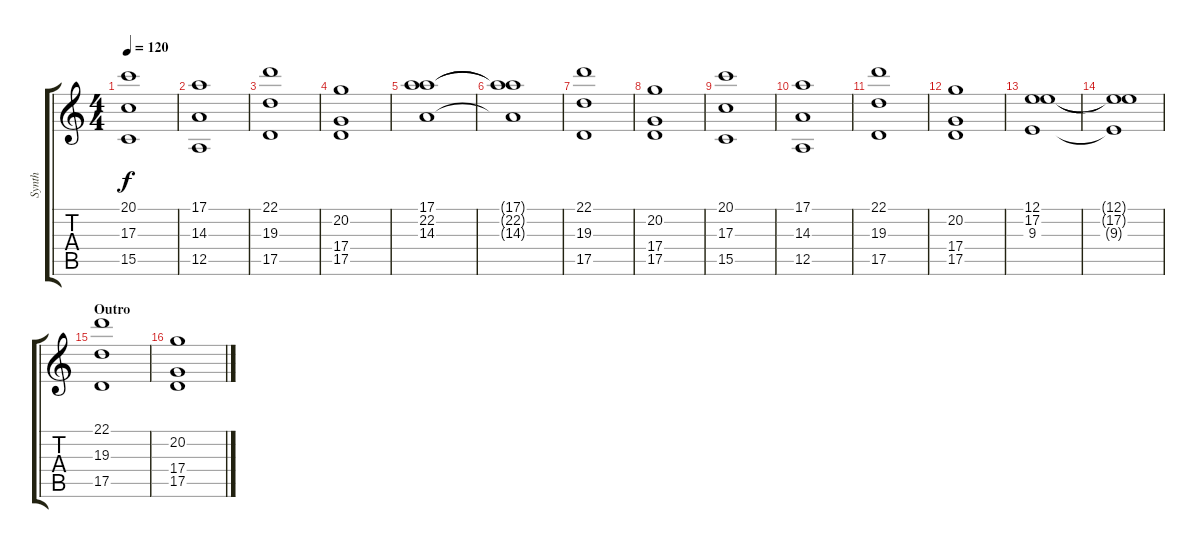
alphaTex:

\track ("Synth" "Synth") {instrument stringensemble1}
\staff {score tabs}
\tuning (E4 B3 G3 D3 A2 E2) {hide}
\ts (4 4)
\tempo 120
\clef g2
\ks c
(20.1 17.3 15.5).1{dy f} |
(17.1 14.3 12.5).1 |
(22.1 19.3 17.5).1 |
(20.2 17.4 17.5).1 |
(17.1 22.2 14.3).1 |
(17.1{t} 22.2{t} 14.3{t}).1 |
(22.1 19.3 17.5).1 |
(20.2 17.4 17.5).1 |
(20.1 17.3 15.5).1 |
(17.1 14.3 12.5).1 |
(22.1 19.3 17.5).1 |
(20.2 17.4 17.5).1 |
(12.1 17.2 9.3).1 |
(12.1{t} 17.2{t} 9.3{t}).1 |
\section ("" "Outro")
(22.1 19.3 17.5).1 |
(20.2 17.4 17.5).1
